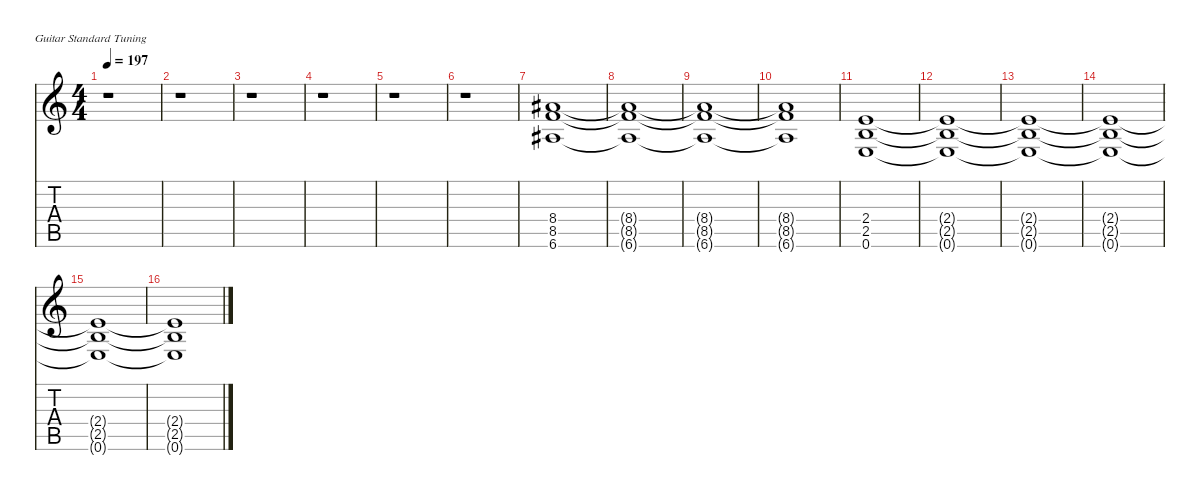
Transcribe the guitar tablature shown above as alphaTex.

\defaultSystemsLayout 4
\hideDynamics
\bracketExtendMode nobrackets
\singleTrackTrackNamePolicy hidden
\multiTrackTrackNamePolicy hidden
\firstSystemTrackNameMode fullname
\firstSystemTrackNameOrientation horizontal
\otherSystemsTrackNameOrientation horizontal
\track ("Guitar 2" "s.guit.") {defaultSystemsLayout 8 instrument acousticguitarsteel}
\staff {score tabs}
\tuning (E4 B3 G3 D3 A2 E2)
\ts (4 4)
\tempo 197
\clef g2
\ks c
r.1{dy f beam Down} |
r.1{beam Down} |
r.1{beam Down} |
r.1{beam Down} |
r.1{beam Down} |
r.1{beam Down} |
(8.4{acc #} 8.5 6.6{acc #}).1{dy fff beam Up} |
(8.4{t acc #} 8.5{t} 6.6{t acc #}).1{dy f beam Up} |
(8.4{t acc #} 8.5{t} 6.6{t acc #}).1{beam Up} |
(8.4{t acc #} 8.5{t} 6.6{t acc #}).1{beam Up} |
(2.4 2.5 0.6).1{beam Up} |
(2.4{t} 2.5{t} 0.6{t}).1{beam Up} |
(2.4{t} 2.5{t} 0.6{t}).1{beam Up} |
(2.4{t} 2.5{t} 0.6{t}).1{beam Up} |
(2.4{t} 2.5{t} 0.6{t}).1{beam Up} |
(2.4{t} 2.5{t} 0.6{t}).1{beam Up}
